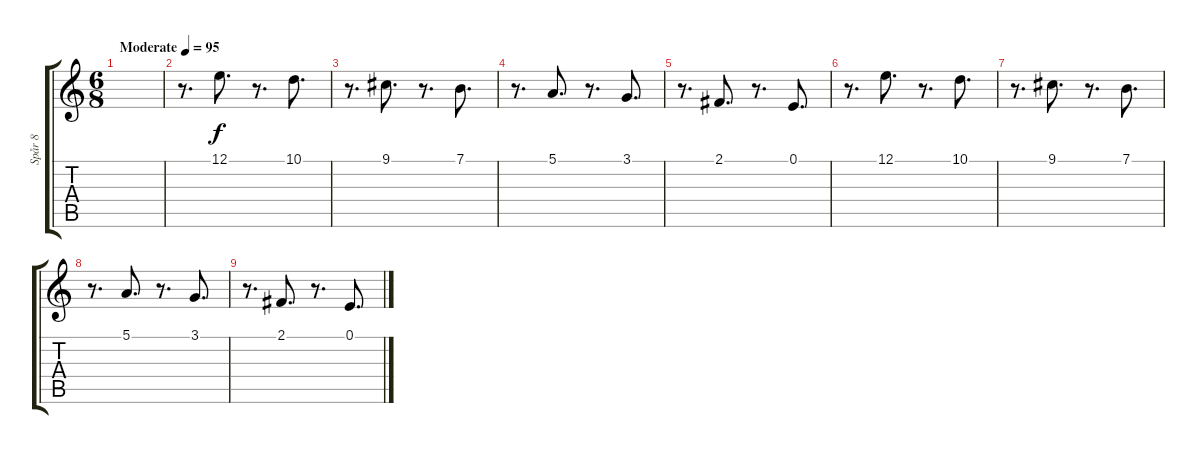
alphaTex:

\track ("Spår 8" "Spår 8") {instrument piccolo}
\staff {score tabs}
\tuning (E4 B3 G3 D3 A2 E2) {hide}
\ts (6 8)
\tempo (95 "Moderate")
\clef g2
\ks c
|
r.8{d} 12.1.8{d} r.8{d} 10.1.8{d} |
r.8{d} 9.1.8{d} r.8{d} 7.1.8{d} |
r.8{d} 5.1.8{d} r.8{d} 3.1.8{d} |
r.8{d} 2.1.8{d} r.8{d} 0.1.8{d} |
r.8{d} 12.1.8{d} r.8{d} 10.1.8{d} |
r.8{d} 9.1.8{d} r.8{d} 7.1.8{d} |
r.8{d} 5.1.8{d} r.8{d} 3.1.8{d} |
r.8{d} 2.1.8{d} r.8{d} 0.1.8{d}
